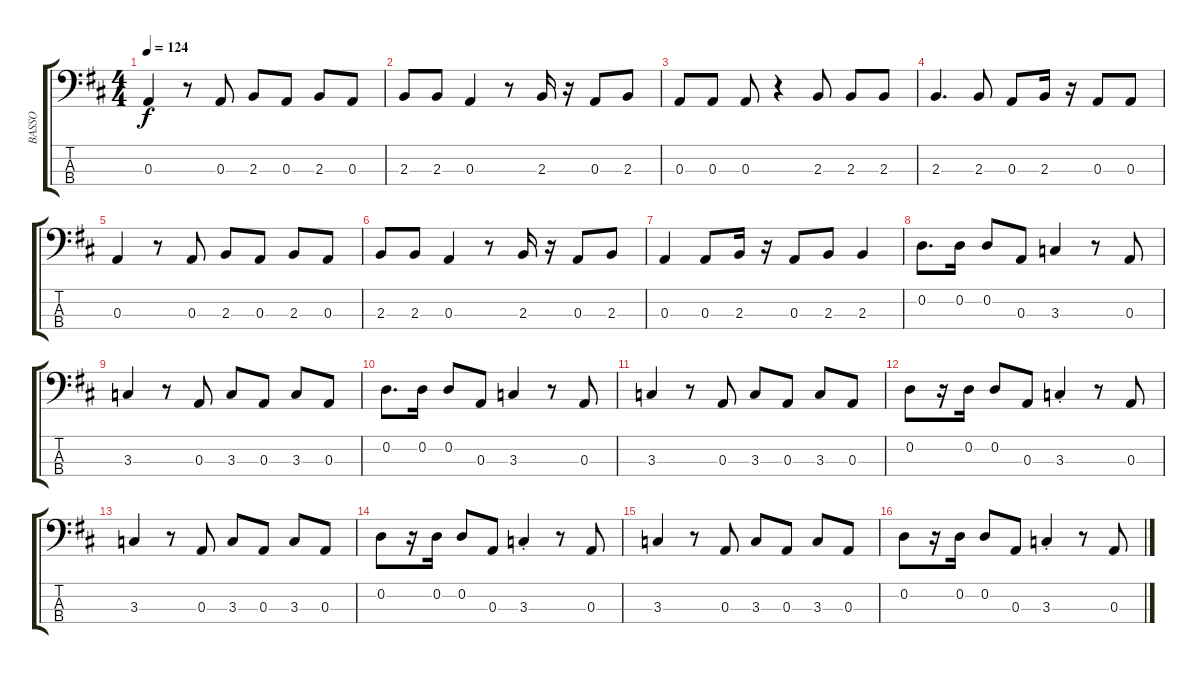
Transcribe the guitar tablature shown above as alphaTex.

\track ("BASSO" "BASSO") {instrument electricbasspick}
\staff {score tabs}
\tuning (G2 D2 A1 E1) {hide}
\ts (4 4)
\tempo 124
\clef f4
\ks d
0.3.4{dy f} r.8 0.3.8 2.3.8 0.3.8 2.3.8 0.3.8 |
2.3.8 2.3.8 0.3.4 r.8 2.3.16 r.16 0.3.8 2.3.8 |
0.3.8 0.3.8 0.3.8 r.4 2.3.8 2.3.8 2.3.8 |
2.3.4{d} 2.3.8 0.3.8 2.3.16 r.16 0.3.8 0.3.8 |
0.3.4 r.8 0.3.8 2.3.8 0.3.8 2.3.8 0.3.8 |
2.3.8 2.3.8 0.3.4 r.8 2.3.16 r.16 0.3.8 2.3.8 |
0.3.4 0.3.8 2.3.16 r.16 0.3.8 2.3.8 2.3.4 |
0.2.8{d} 0.2.16 0.2.8 0.3.8 3.3.4 r.8 0.3.8 |
3.3.4 r.8 0.3.8 3.3.8 0.3.8 3.3.8 0.3.8 |
0.2.8{d} 0.2.16 0.2.8 0.3.8 3.3.4 r.8 0.3.8 |
3.3.4 r.8 0.3.8 3.3.8 0.3.8 3.3.8 0.3.8 |
0.2.8 r.16 0.2.16 0.2.8 0.3.8 3.3{st}.4 r.8 0.3.8 |
3.3.4 r.8 0.3.8 3.3.8 0.3.8 3.3.8 0.3.8 |
0.2.8 r.16 0.2.16 0.2.8 0.3.8 3.3{st}.4 r.8 0.3.8 |
3.3.4 r.8 0.3.8 3.3.8 0.3.8 3.3.8 0.3.8 |
0.2.8 r.16 0.2.16 0.2.8 0.3.8 3.3{st}.4 r.8 0.3.8
